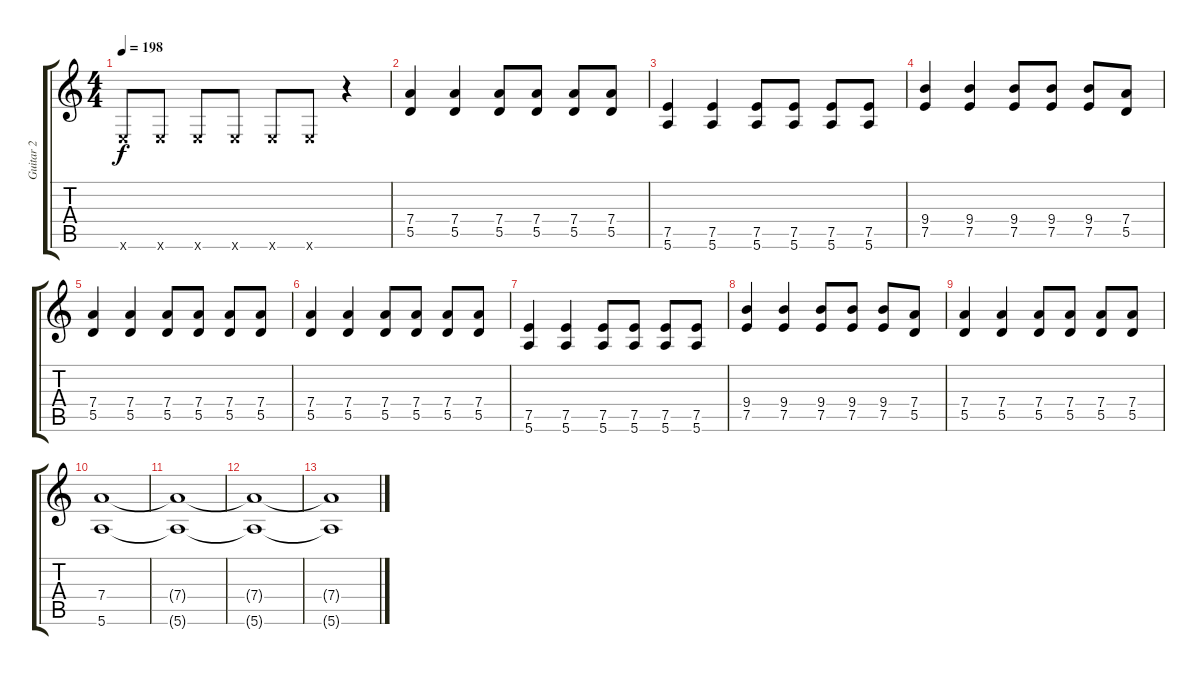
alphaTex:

\track ("Guitar 2" "Guitar 2") {instrument distortionguitar}
\staff {score tabs}
\tuning (E4 B3 G3 D3 A2 E2) {hide}
\ts (4 4)
\tempo 198
\clef g2
\ks c
0.6{x}.8{dy f} 0.6{x}.8 0.6{x}.8 0.6{x}.8 0.6{x}.8 0.6{x}.8 r.4 |
(7.4 5.5).4 (7.4 5.5).4 (7.4 5.5).8 (7.4 5.5).8 (7.4 5.5).8 (7.4 5.5).8 |
(7.5 5.6).4 (7.5 5.6).4 (7.5 5.6).8 (7.5 5.6).8 (7.5 5.6).8 (7.5 5.6).8 |
(9.4 7.5).4 (9.4 7.5).4 (9.4 7.5).8 (9.4 7.5).8 (9.4 7.5).8 (7.4 5.5).8 |
(7.4 5.5).4 (7.4 5.5).4 (7.4 5.5).8 (7.4 5.5).8 (7.4 5.5).8 (7.4 5.5).8 |
(7.4 5.5).4 (7.4 5.5).4 (7.4 5.5).8 (7.4 5.5).8 (7.4 5.5).8 (7.4 5.5).8 |
(7.5 5.6).4 (7.5 5.6).4 (7.5 5.6).8 (7.5 5.6).8 (7.5 5.6).8 (7.5 5.6).8 |
(9.4 7.5).4 (9.4 7.5).4 (9.4 7.5).8 (9.4 7.5).8 (9.4 7.5).8 (7.4 5.5).8 |
(7.4 5.5).4 (7.4 5.5).4 (7.4 5.5).8 (7.4 5.5).8 (7.4 5.5).8 (7.4 5.5).8 |
(7.4 5.6).1 |
(7.4{t} 5.6{t}).1 |
(7.4{t} 5.6{t}).1 |
(7.4{t} 5.6{t}).1
